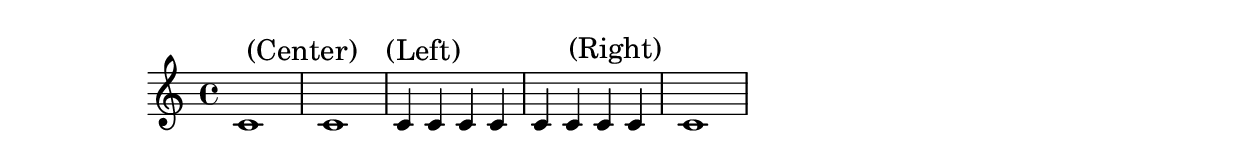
%% Do not edit this file; it is automatically
%% generated from LSR http://lsr.dsi.unimi.it
%% This file is in the public domain.
\version "2.13.20"

\header {
  lsrtags = "text"

  texidoc = "
By default the @code{\\mark} command centers objects over a bar line.
This behavior can be modified to align at right or left.

"
  doctitle = "Aligning objects created with the \\mark command"
} % begin verbatim

\relative c' {
  c1 \mark "(Center)"
  c1
  \once \override Score.RehearsalMark #'self-alignment-X = #LEFT
  \mark "(Left)"
  c4 c c c
  c4 c c c
  \once \override Score.RehearsalMark #'self-alignment-X = #RIGHT
  \mark "(Right)"
  c1
}


